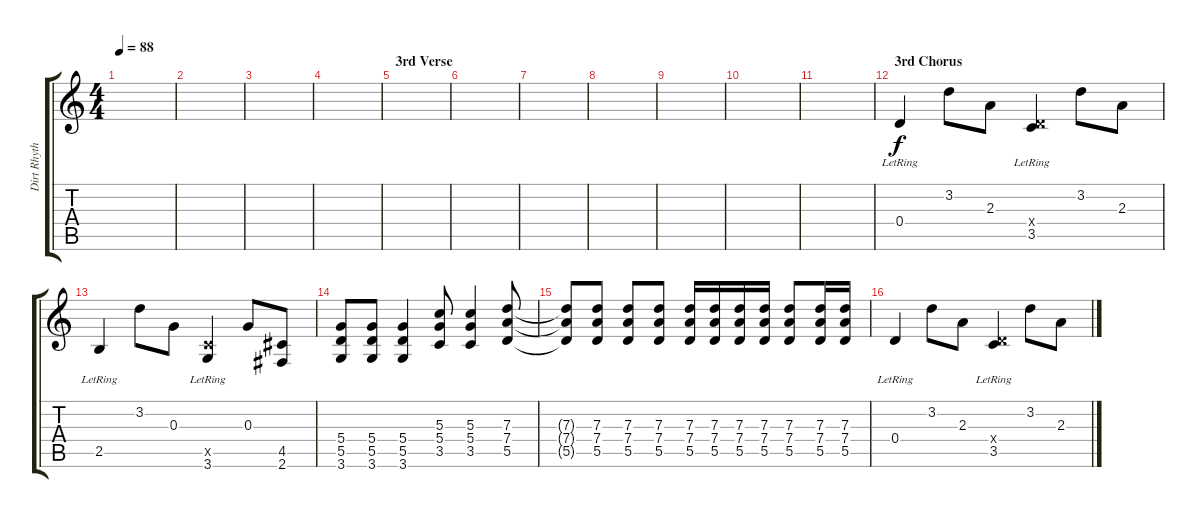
\track ("Dirt Rhythm" "Dirt Rhyth") {instrument overdrivenguitar}
\staff {score tabs}
\tuning (E4 B3 G3 D3 A2 E2) {hide}
\ts (4 4)
\tempo 88
\clef g2
\ks c
|
|
|
|
\section ("" "3rd Verse")
|
|
|
|
|
|
|
\section ("" "3rd Chorus")
0.4{lr}.4 3.2.8 2.3.8 (0.4{x} 3.5{lr}).4 3.2.8 2.3.8 |
2.5{lr}.4 3.2.8 0.3.8 (3.5{x} 3.6{lr}).4 0.3.8 (4.5 2.6).8 |
(5.4 5.5 3.6).8 (5.4 5.5 3.6).8 (5.4 5.5 3.6).4 (5.3 5.4 3.5).8 (5.3 5.4 3.5).4 (7.3 7.4 5.5).8 |
(7.3{t} 7.4{t} 5.5{t}).8 (7.3 7.4 5.5).8 (7.3 7.4 5.5).8 (7.3 7.4 5.5).8 (7.3 7.4 5.5).16 (7.3 7.4 5.5).16 (7.3 7.4 5.5).16 (7.3 7.4 5.5).16 (7.3 7.4 5.5).8 (7.3 7.4 5.5).16 (7.3 7.4 5.5).16 |
0.4{lr}.4 3.2.8 2.3.8 (0.4{x} 3.5{lr}).4 3.2.8 2.3.8
